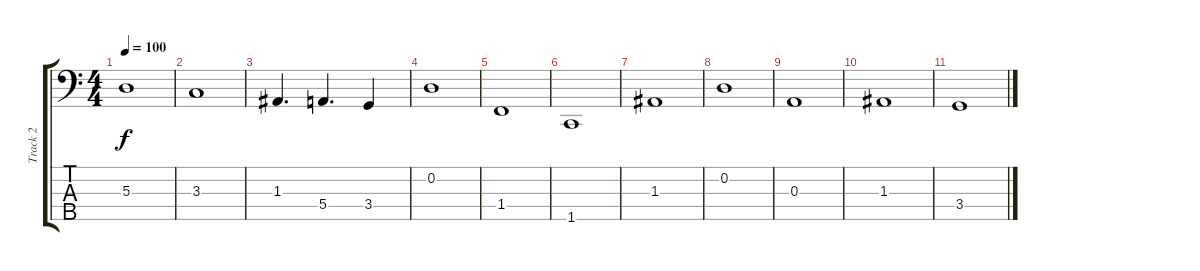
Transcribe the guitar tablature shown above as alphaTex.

\track ("Track 2" "Track 2") {instrument electricbassfinger}
\staff {score tabs}
\tuning (G2 D2 A1 E1 B0) {hide}
\ts (4 4)
\tempo 100
\clef f4
\ks c
5.3.1{dy f} |
3.3.1 |
1.3.4{d} 5.4.4{d} 3.4.4 |
0.2.1 |
1.4.1 |
1.5.1 |
1.3.1 |
0.2.1 |
0.3.1 |
1.3.1 |
3.4.1
